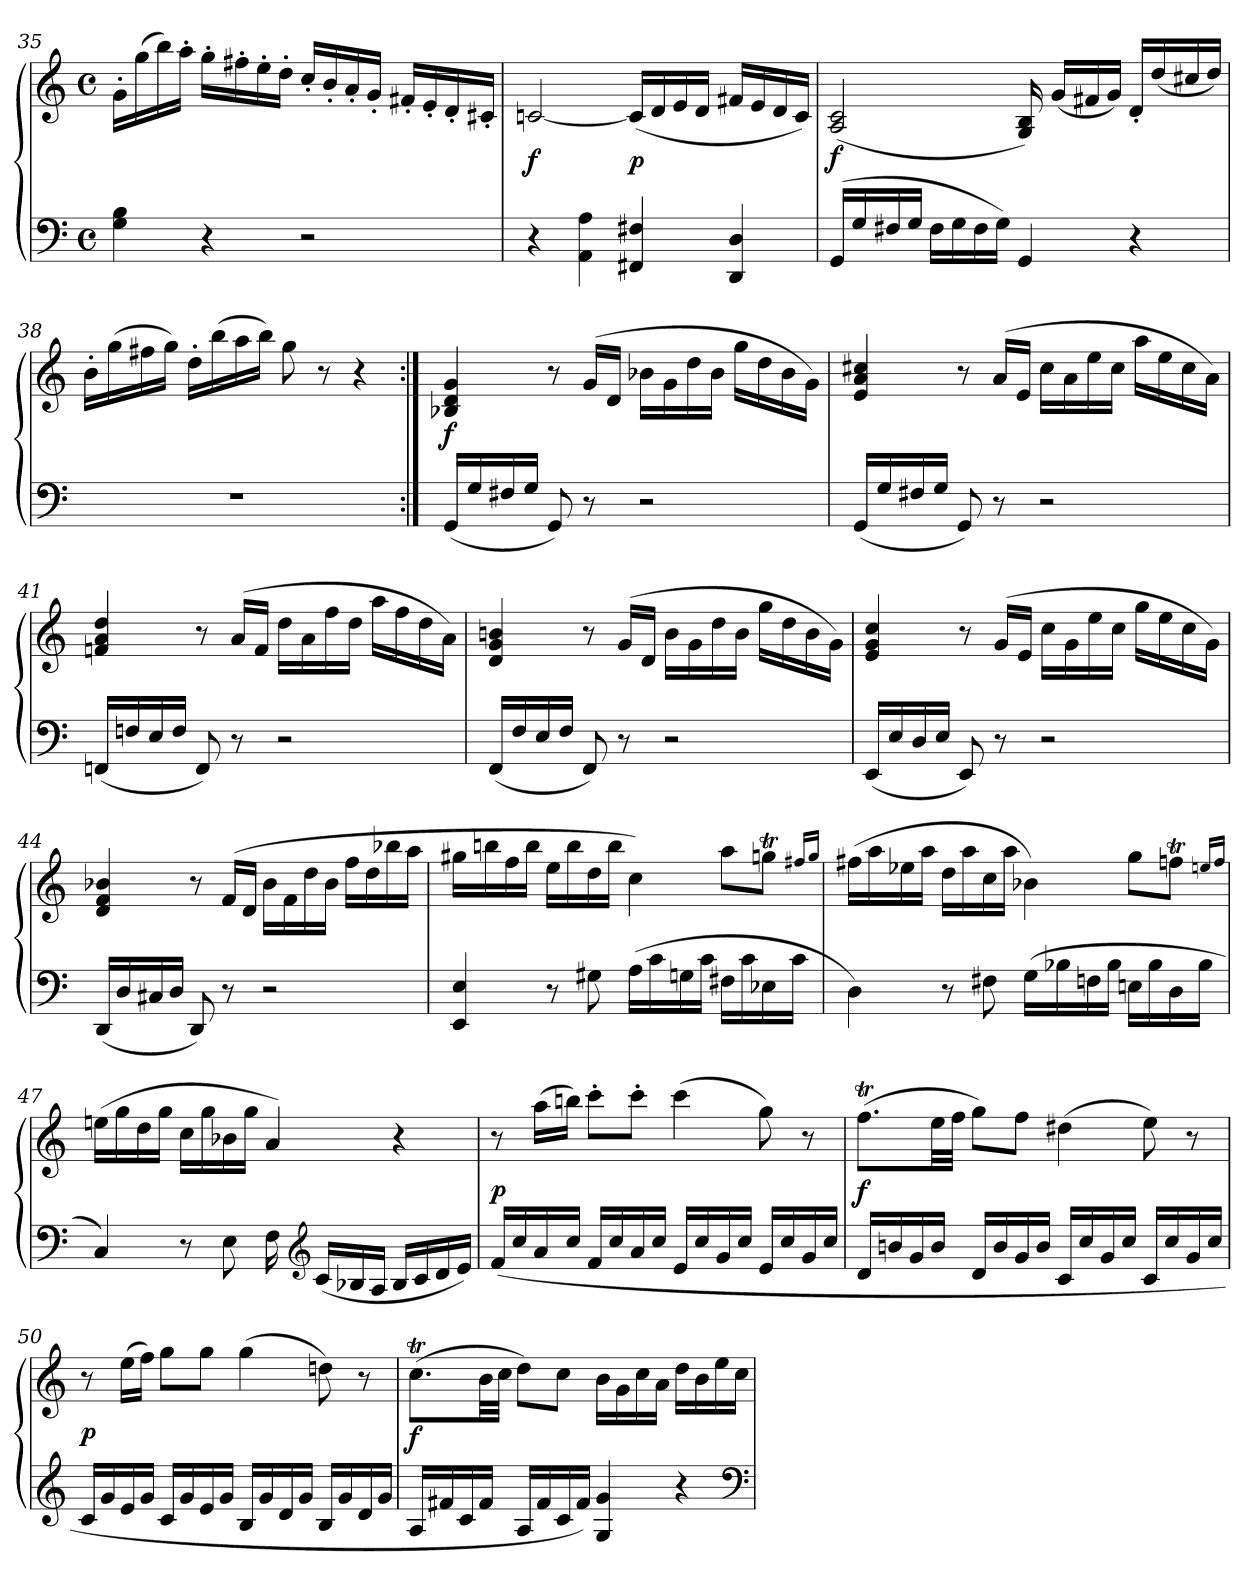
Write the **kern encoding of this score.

**kern	**kern	**dynam
*part1	*part1	*part1
*staff2	*staff1	*staff1/2
*clefF4	*clefG2	*
*k[]	*k[]	*
*C:	*C:	*
*M4/4	*M4/4	*
*met(c)	*met(c)	*
=35	=35	=35
4G 4B	16g'LL	.
.	(16gg	.
.	16bb)	.
.	16aa'JJ	.
4r	16gg'LL	.
.	16ff#X'	.
.	16ee'	.
.	16dd'JJ	.
2r	16cc'LL	.
.	16b'	.
.	16a'	.
.	16g'JJ	.
.	16f#X'LL	.
.	16e'	.
.	16d'	.
.	16c#X'JJ	.
=36	=36	=36
4r	[2cn	f
4AA 4A	.	.
4FF#X 4F#X	(16cLL]	p
.	16d	.
.	16e	.
.	16dJJ	.
4DD 4D	16f#XLL	.
.	16e	.
.	16d	.
.	16cJJ)	.
=37	=37	=37
(16GGLL	(2A 2c	f
16G	.	.
16F#X	.	.
16GJJ	.	.
16F#LL	.	.
16G	.	.
16F#	.	.
16GJJ)	.	.
4GG	16G 16B)	.
.	(16gLL	.
.	16f#X	.
.	16gJJ)	.
4r	16d'/LL	.
.	(16dd/	.
.	16cc#X/	.
.	16dd/JJ)	.
=38	=38	=38
1r	16b'LL	.
.	(16gg	.
.	16ff#X	.
.	16ggJJ)	.
.	16dd'LL	.
.	(16bb	.
.	16aa	.
.	16bbJJ)	.
.	8gg	.
.	8r	.
.	4r	.
=39:|!	=39:|!	=39:|!
(16GGLL	4B-X 4d 4g	f
16G	.	.
16F#X	.	.
16GJJ	.	.
8GG)	8r	.
8r	(>16gLL	.
.	16dJJ	.
2r	16b-XLL	.
.	16g	.
.	16dd	.
.	16b-JJ	.
.	16ggLL	.
.	16dd	.
.	16b-	.
.	16gJJ)	.
=40	=40	=40
(16GGLL	4e 4a 4cc#X	.
16G	.	.
16F#X	.	.
16GJJ	.	.
8GG)	8r	.
8r	(>16aLL	.
.	16eJJ	.
2r	16cc#LL	.
.	16a	.
.	16ee	.
.	16cc#JJ	.
.	16aaLL	.
.	16ee	.
.	16cc#	.
.	16aJJ)	.
=41	=41	=41
(16FFn/LL	4fn 4a 4dd	.
16Fn/	.	.
16E/	.	.
16F/JJ	.	.
8FF)	8r	.
8r	(>16aLL	.
.	16fJJ	.
2r	16ddLL	.
.	16a	.
.	16ff	.
.	16ddJJ	.
.	16aaLL	.
.	16ff	.
.	16dd	.
.	16aJJ)	.
=42	=42	=42
(16FF/LL	4d 4g 4bn	.
16F/	.	.
16E/	.	.
16F/JJ	.	.
8FF)	8r	.
8r	(>16gLL	.
.	16dJJ	.
2r	16bLL	.
.	16g	.
.	16dd	.
.	16bJJ	.
.	16ggLL	.
.	16dd	.
.	16b	.
.	16gJJ)	.
=43	=43	=43
(16EELL	4e 4g 4cc	.
16E	.	.
16D	.	.
16EJJ	.	.
8EE)	8r	.
8r	(>16gLL	.
.	16eJJ	.
2r	16ccLL	.
.	16g	.
.	16ee	.
.	16ccJJ	.
.	16ggLL	.
.	16ee	.
.	16cc	.
.	16gJJ)	.
=44	=44	=44
(16DDLL	4d 4f 4b-X	.
16D	.	.
16C#X	.	.
16DJJ	.	.
8DD)	8r	.
8r	(>16fLL	.
.	16dJJ	.
2r	16b-\LL	.
.	16f\	.
.	16dd\	.
.	16b-\JJ	.
.	16ffLL	.
.	16dd	.
.	16bb-X	.
.	16aaJJ	.
=45	=45	=45
4EE 4E	16gg#XLL	.
.	16bbn	.
.	16ff	.
.	16bbJJ	.
8r	16eeLL	.
.	16bb	.
8G#X	16dd	.
.	16bbJJ	.
(16ALL	4cc)	.
16c	.	.
16Gn	.	.
16cJJ	.	.
16F#XLL	8aaL	.
16c	.	.
16E-X	8ggnTJ	.
16cJJ	.	.
.	16qff#X/LL	.
.	16qgg/JJ	.
=46	=46	=46
4D)	(16ff#XLL	.
.	16aa	.
.	16ee-X	.
.	16aaJJ	.
8r	16ddLL	.
.	16aa	.
8F#X	16cc	.
.	16aaJJ	.
(16GLL	4b-X)	.
16B-X	.	.
16Fn	.	.
16B-JJ	.	.
16EnLL	8ggL	.
16B-	.	.
16D	8ffnTJ	.
16B-JJ	.	.
.	16qeen/LL	.
.	16qff/JJ	.
=47	=47	=47
4C)	(16eenLL	.
.	16gg	.
.	16dd	.
.	16ggJJ	.
8r	16ccLL	.
.	16gg	.
8E	16b-X	.
.	16ggJJ	.
16F	4a)	.
*clefG2	*	*
(16cLL	.	.
16B-X	.	.
16AJJ	.	.
16B-LL	4r	.
16c	.	.
16d	.	.
16eJJ)	.	.
=48	=48	=48
(16fLL	8r	p
16cc	.	.
16a	(16aaLL	.
16ccJJ	16bbnJJ)	.
16fLL	8ccc'L	.
16cc	.	.
16a	8ccc'J	.
16ccJJ	.	.
16eLL	(4ccc	.
16cc	.	.
16g	.	.
16ccJJ	.	.
16eLL	8gg)	.
16cc	.	.
16g	8r	.
16ccJJ	.	.
=49	=49	=49
16dLL	(8.ffTL	f
16bn	.	.
16g	.	.
16bJJ	32eeLL	.
.	32ffJJJ	.
16dLL	8ggL)	.
16b	.	.
16g	8ffJ	.
16bJJ	.	.
16cLL	(4dd#X	.
16cc	.	.
16g	.	.
16ccJJ	.	.
16cLL	8ee)	.
16cc	.	.
16g	8r	.
16ccJJ	.	.
=50	=50	=50
16cLL	8r	p
16g	.	.
16e	(16eeLL	.
16gJJ	16ffJJ)	.
16cLL	8ggL	.
16g	.	.
16e	8ggJ	.
16gJJ	.	.
16BLL	(4gg	.
16g	.	.
16d	.	.
16gJJ	.	.
16BLL	8ddn)	.
16g	.	.
16d	8r	.
16gJJ	.	.
=51	=51	=51
16ALL	(8.ccTL	f
16f#X	.	.
16c	.	.
16f#JJ	32bLL	.
.	32ccJJJ	.
16ALL	8ddL)	.
16f#	.	.
16c	8ccJ	.
16f#JJ)	.	.
4G 4g	16b\LL	.
.	16g\	.
.	16cc\	.
.	16a\JJ	.
4r	16ddLL	.
.	16b	.
.	16ee	.
.	16ccJJ	.
*clefF4	*	*
=	=	=
*-	*-	*-
